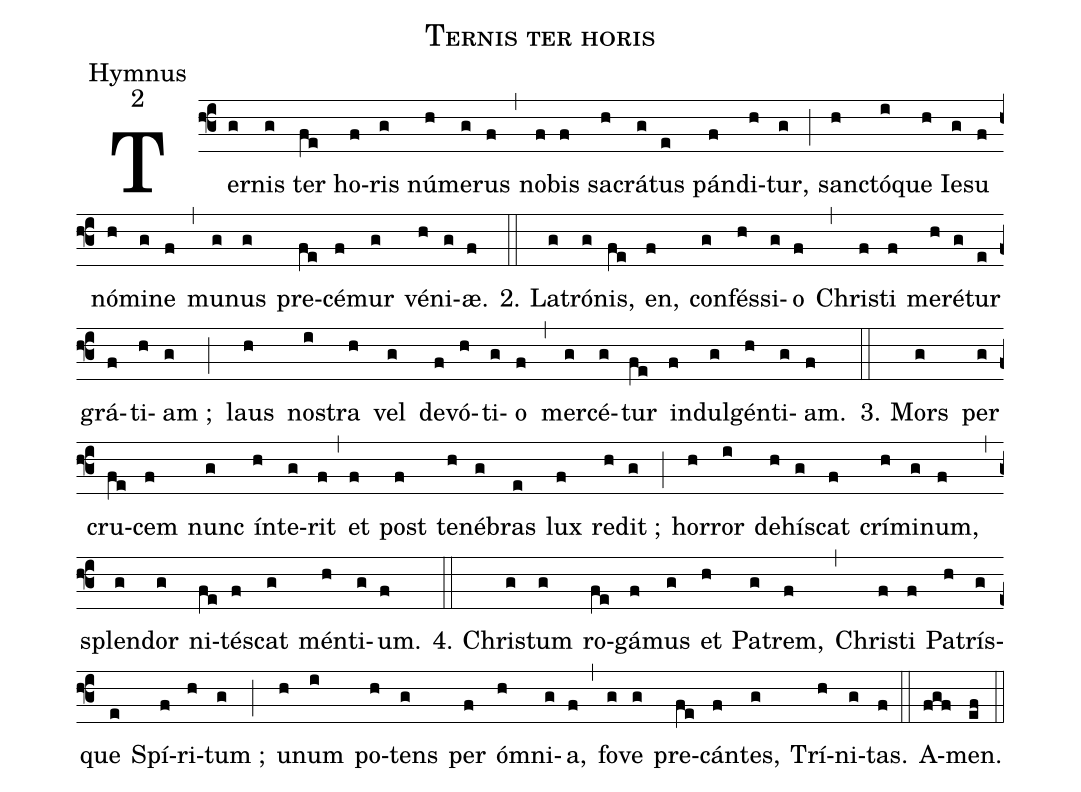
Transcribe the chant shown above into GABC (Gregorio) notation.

name:Ternis ter horis;
office-part:Hymnus;
mode:2;
%%
(f3)Ter(g)nis(g) ter(fe) ho(f)ris(g) nú(h)me(g)rus(f) (,)
no(f)bis(f) sa(h)crá(g)tus(e) pán(f)di(h)tur,(g) (;)
san(h)ctó(i)que(h) Ie(g)su(f) nó(h)mi(g)ne(f) (,)
mu(g)nus(g) pre(fe)cé(f)mur(g) vé(h)ni(g)æ.(f) (::)
2. La(g)tró(g)nis,(fe) en,(f) con(g)fés(h)si(g)o(f) (,)
Chri(f)sti(f) me(h)ré(g)tur(e) grá(f)ti(h)am ;(g) (;)
laus(h) no(i)stra(h) vel(g) de(f)vó(h)ti(g)o(f) (,)
mer(g)cé(g)tur(fe) in(f)dul(g)gén(h)ti(g)am.(f) (::)

3. Mors(g) per(g) cru(fe)cem(f) nunc(g) ín(h)te(g)rit(f) (,)
et(f) post(f) te(h)né(g)bras(e) lux(f) red(h)it ;(g) (;)
hor(h)ror(i) de(h)hí(g)scat(f) crí(h)mi(g)num,(f) (,)
splen(g)dor(g) ni(fe)té(f)scat(g) mén(h)ti(g)um.(f) (::)

4. Chri(g)stum(g) ro(fe)gá(f)mus(g) et(h) Pa(g)trem,(f) (,)
Chri(f)sti(f) Pa(h)trís(g)que(e) Spí(f)ri(h)tum ;(g) (;)
u(h)num(i) po(h)tens(g) per(f) óm(h)ni(g)a,(f) (,)
fo(g)ve(g) pre(fe)cán(f)tes,(g) Trí(h)ni(g)tas.(f) (::)
A(fgf)men.(ef) (::)
